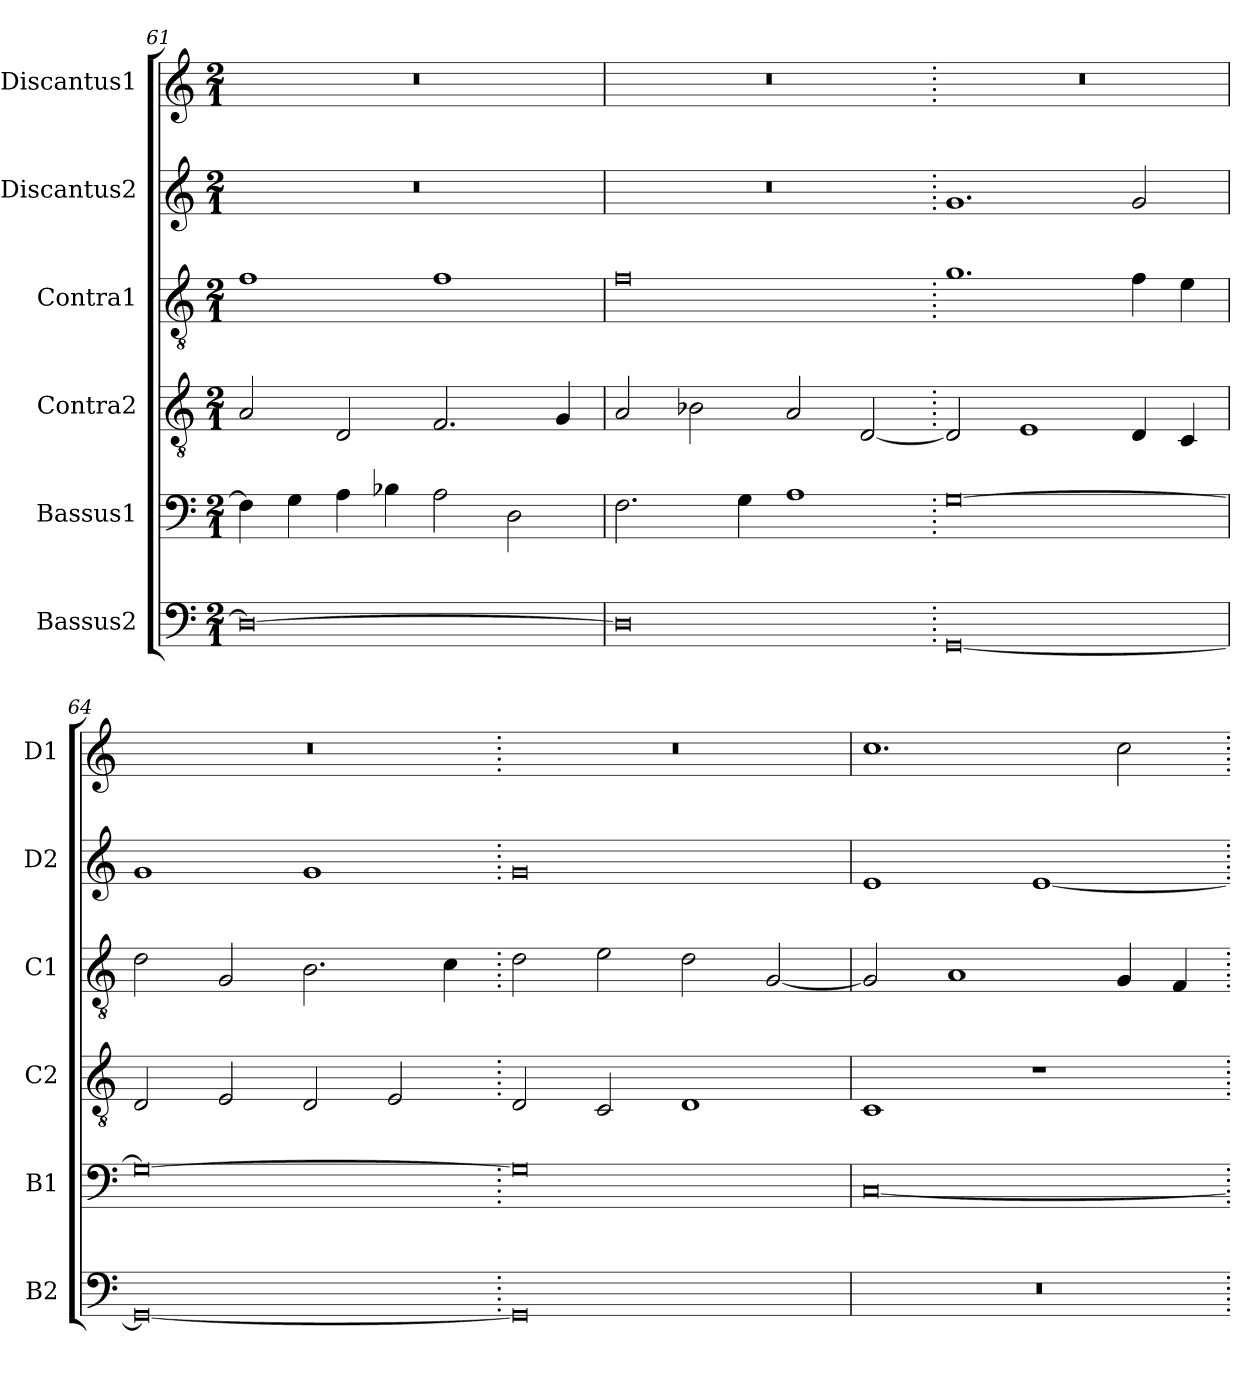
**kern	**kern	**kern	**kern	**kern	**kern
*part6	*part5	*part4	*part3	*part2	*part1
*staff6	*staff5	*staff4	*staff3	*staff2	*staff1
*I"Bassus2	*I"Bassus1	*I"Contra2	*I"Contra1	*I"Discantus2	*I"Discantus1
*I'B2	*I'B1	*I'C2	*I'C1	*I'D2	*I'D1
*clefF4	*clefF4	*clefGv2	*clefGv2	*clefG2	*clefG2
*k[]	*k[]	*k[]	*k[]	*k[]	*k[]
*M2/1	*M2/1	*M2/1	*M2/1	*M2/1	*M2/1
=61	=61	=61	=61	=61	=61
0D_	4F\]	2A/	1f	0r	0r
.	4G\	.	.	.	.
.	4A\	2D/	.	.	.
.	4B-X\	.	.	.	.
.	2A\	2.F/	1f	.	.
.	2D\	.	.	.	.
.	.	4G/	.	.	.
=62	=62	=62	=62	=62	=62
0D]	2.F\	2A/	0f	0r	0r
.	.	2B-X\	.	.	.
.	4G\	.	.	.	.
.	1A	2A/	.	.	.
.	.	[2D/	.	.	.
=63.	=63.	=63.	=63.	=63.	=63.
[0GG	[0G	2D/]	1.g	1.g	0r
.	.	1E	.	.	.
.	.	4D/	4f\	2g/	.
.	.	4C/	4e\	.	.
=64	=64	=64	=64	=64	=64
0GG_	0G_	2D/	2d\	1g	0r
.	.	2E/	2G/	.	.
.	.	2D/	2.B\	1g	.
.	.	2E/	.	.	.
.	.	.	4c\	.	.
=65.	=65.	=65.	=65.	=65.	=65.
0GG]	0G]	2D/	2d\	0g	0r
.	.	2C/	2e\	.	.
.	.	1D	2d\	.	.
.	.	.	[2G/	.	.
=66	=66	=66	=66	=66	=66
0r	[0C	1C	2G/]	1e	1.cc
.	.	.	1A	.	.
.	.	1r	.	[1e	.
.	.	.	4G/	.	2cc\
.	.	.	4F/	.	.
=.	=.	=.	=.	=.	=.
*-	*-	*-	*-	*-	*-
